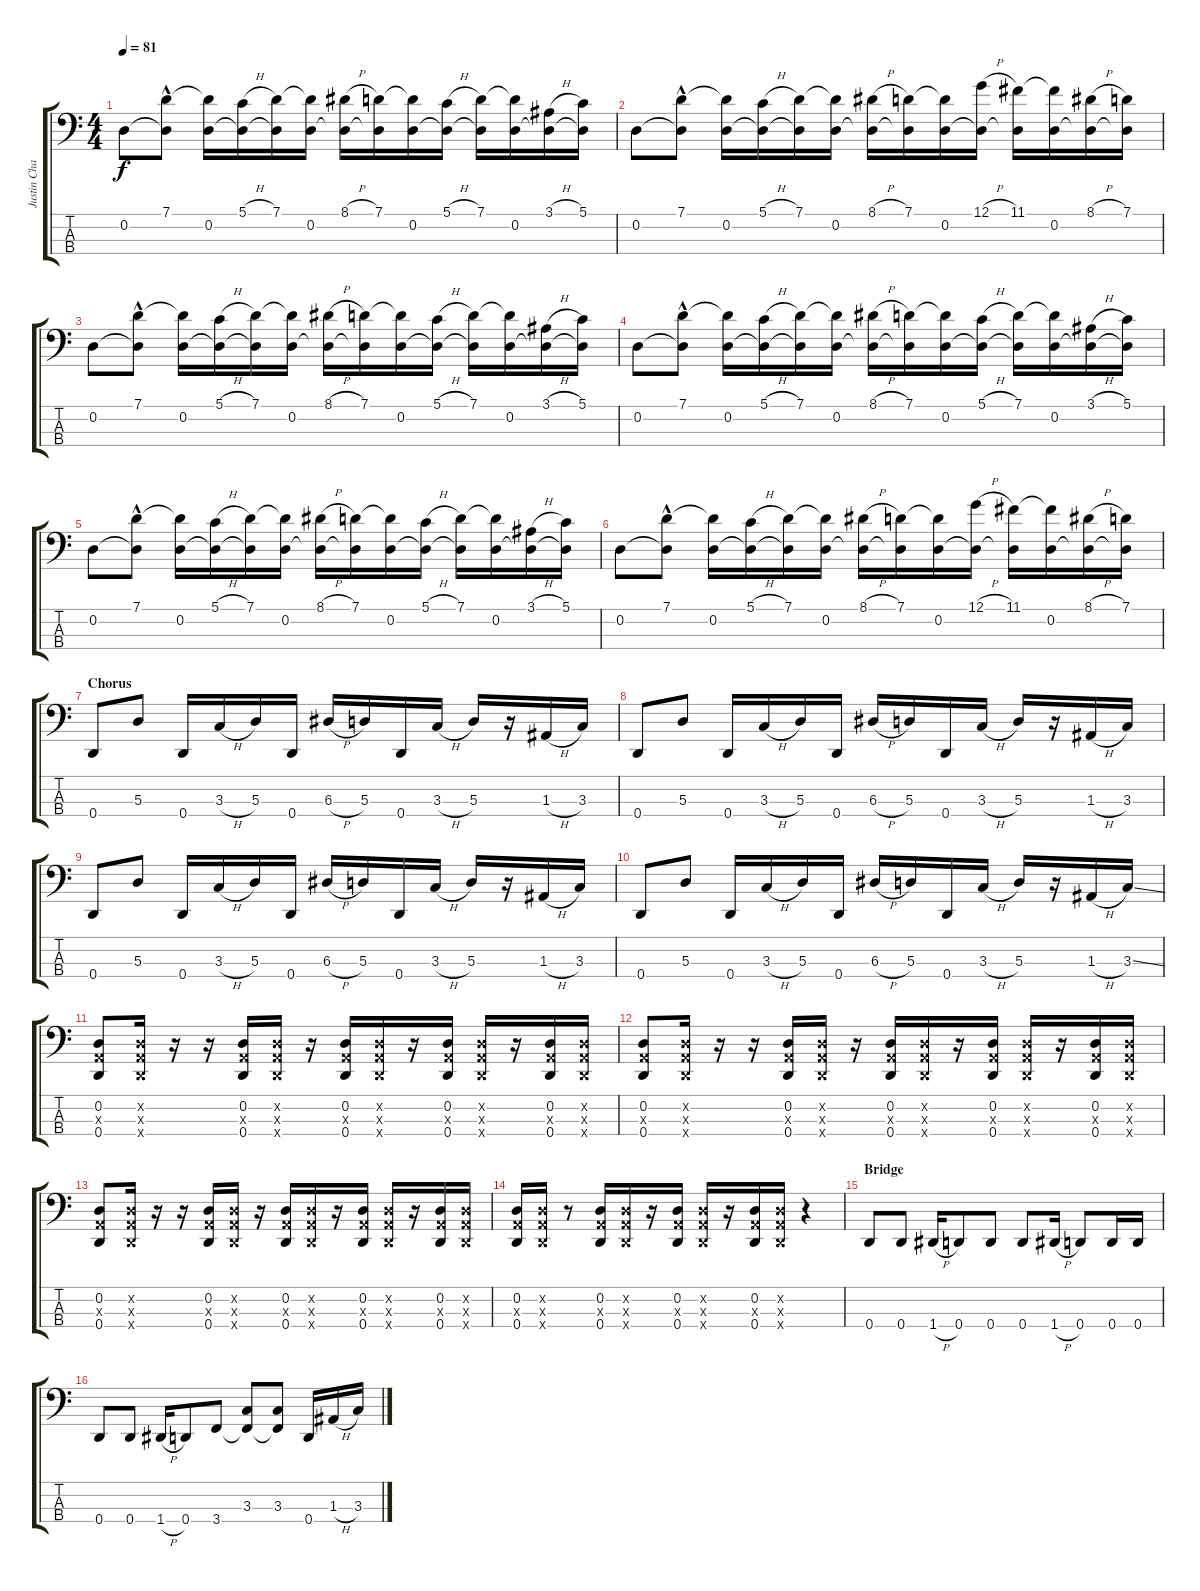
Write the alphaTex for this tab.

\track ("Justin Chancellor" "Justin Cha") {instrument electricbasspick}
\staff {score tabs}
\tuning (G2 D2 A1 D1) {hide}
\ts (4 4)
\tempo 81
\clef f4
\ks c
0.2.8{dy f} (7.1{hac} 0.2{t}).8 (7.1{t} 0.2).16 (5.1{h} 0.2{t}).16 (7.1 0.2{t}).16 (7.1{t} 0.2).16 (8.1{h} 0.2{t}).16 (7.1 0.2{t}).16 (7.1{t} 0.2).16 (5.1{h} 0.2{t}).16 (7.1 0.2{t}).16 (7.1{t} 0.2).16 (3.1{h} 0.2{t}).16 (5.1 0.2{t}).16 |
0.2.8 (7.1{hac} 0.2{t}).8 (7.1{t} 0.2).16 (5.1{h} 0.2{t}).16 (7.1 0.2{t}).16 (7.1{t} 0.2).16 (8.1{h} 0.2{t}).16 (7.1 0.2{t}).16 (7.1{t} 0.2).16 (12.1{h} 0.2{t}).16 (11.1 0.2{t}).16 (11.1{t} 0.2).16 (8.1{h} 0.2{t}).16 (7.1 0.2{t}).16 |
0.2.8 (7.1{hac} 0.2{t}).8 (7.1{t} 0.2).16 (5.1{h} 0.2{t}).16 (7.1 0.2{t}).16 (7.1{t} 0.2).16 (8.1{h} 0.2{t}).16 (7.1 0.2{t}).16 (7.1{t} 0.2).16 (5.1{h} 0.2{t}).16 (7.1 0.2{t}).16 (7.1{t} 0.2).16 (3.1{h} 0.2{t}).16 (5.1 0.2{t}).16 |
0.2.8 (7.1{hac} 0.2{t}).8 (7.1{t} 0.2).16 (5.1{h} 0.2{t}).16 (7.1 0.2{t}).16 (7.1{t} 0.2).16 (8.1{h} 0.2{t}).16 (7.1 0.2{t}).16 (7.1{t} 0.2).16 (5.1{h} 0.2{t}).16 (7.1 0.2{t}).16 (7.1{t} 0.2).16 (3.1{h} 0.2{t}).16 (5.1 0.2{t}).16 |
0.2.8 (7.1{hac} 0.2{t}).8 (7.1{t} 0.2).16 (5.1{h} 0.2{t}).16 (7.1 0.2{t}).16 (7.1{t} 0.2).16 (8.1{h} 0.2{t}).16 (7.1 0.2{t}).16 (7.1{t} 0.2).16 (5.1{h} 0.2{t}).16 (7.1 0.2{t}).16 (7.1{t} 0.2).16 (3.1{h} 0.2{t}).16 (5.1 0.2{t}).16 |
0.2.8 (7.1{hac} 0.2{t}).8 (7.1{t} 0.2).16 (5.1{h} 0.2{t}).16 (7.1 0.2{t}).16 (7.1{t} 0.2).16 (8.1{h} 0.2{t}).16 (7.1 0.2{t}).16 (7.1{t} 0.2).16 (12.1{h} 0.2{t}).16 (11.1 0.2{t}).16 (11.1{t} 0.2).16 (8.1{h} 0.2{t}).16 (7.1 0.2{t}).16 |
\section ("" "Chorus")
0.4.8 5.3.8 0.4.16 3.3{h}.16 5.3.16 0.4.16 6.3{h}.16 5.3.16 0.4.16 3.3{h}.16 5.3.16 r.16 1.3{h}.16 3.3.16 |
0.4.8 5.3.8 0.4.16 3.3{h}.16 5.3.16 0.4.16 6.3{h}.16 5.3.16 0.4.16 3.3{h}.16 5.3.16 r.16 1.3{h}.16 3.3.16 |
0.4.8 5.3.8 0.4.16 3.3{h}.16 5.3.16 0.4.16 6.3{h}.16 5.3.16 0.4.16 3.3{h}.16 5.3.16 r.16 1.3{h}.16 3.3.16 |
0.4.8 5.3.8 0.4.16 3.3{h}.16 5.3.16 0.4.16 6.3{h}.16 5.3.16 0.4.16 3.3{h}.16 5.3.16 r.16 1.3{h}.16 3.3{ss}.16 |
(0.2 0.3{x} 0.4).8{instrument slapbass1} (0.2{x} 0.3{x} 0.4{x}).16 r.16 r.16 (0.2 0.3{x} 0.4).16 (0.2{x} 0.3{x} 0.4{x}).16 r.16 (0.2 0.3{x} 0.4).16 (0.2{x} 0.3{x} 0.4{x}).16 r.16 (0.2 0.3{x} 0.4).16 (0.2{x} 0.3{x} 0.4{x}).16 r.16 (0.2 0.3{x} 0.4).16 (0.2{x} 0.3{x} 0.4{x}).16 |
(0.2 0.3{x} 0.4).8 (0.2{x} 0.3{x} 0.4{x}).16 r.16 r.16 (0.2 0.3{x} 0.4).16 (0.2{x} 0.3{x} 0.4{x}).16 r.16 (0.2 0.3{x} 0.4).16 (0.2{x} 0.3{x} 0.4{x}).16 r.16 (0.2 0.3{x} 0.4).16 (0.2{x} 0.3{x} 0.4{x}).16 r.16 (0.2 0.3{x} 0.4).16 (0.2{x} 0.3{x} 0.4{x}).16 |
(0.2 0.3{x} 0.4).8 (0.2{x} 0.3{x} 0.4{x}).16 r.16 r.16 (0.2 0.3{x} 0.4).16 (0.2{x} 0.3{x} 0.4{x}).16 r.16 (0.2 0.3{x} 0.4).16 (0.2{x} 0.3{x} 0.4{x}).16 r.16 (0.2 0.3{x} 0.4).16 (0.2{x} 0.3{x} 0.4{x}).16 r.16 (0.2 0.3{x} 0.4).16 (0.2{x} 0.3{x} 0.4{x}).16 |
(0.2 0.3{x} 0.4).16 (0.2{x} 0.3{x} 0.4{x}).16 r.8 (0.2 0.3{x} 0.4).16 (0.2{x} 0.3{x} 0.4{x}).16 r.16 (0.2 0.3{x} 0.4).16 (0.2{x} 0.3{x} 0.4{x}).16 r.16 (0.2 0.3{x} 0.4).16 (0.2{x} 0.3{x} 0.4{x}).16 r.4 |
\section ("" "Bridge")
0.4.8{instrument electricbassfinger} 0.4.8 1.4{h}.16 0.4.8 0.4.8 0.4.8 1.4{h}.16 0.4.8 0.4.16 0.4.16 |
0.4.8 0.4.8 1.4{h}.16 0.4.8 3.4.8 (3.3 3.4{t}).8 (3.3 3.4{t}).8 0.4.16 1.3{h}.16 3.3.16
